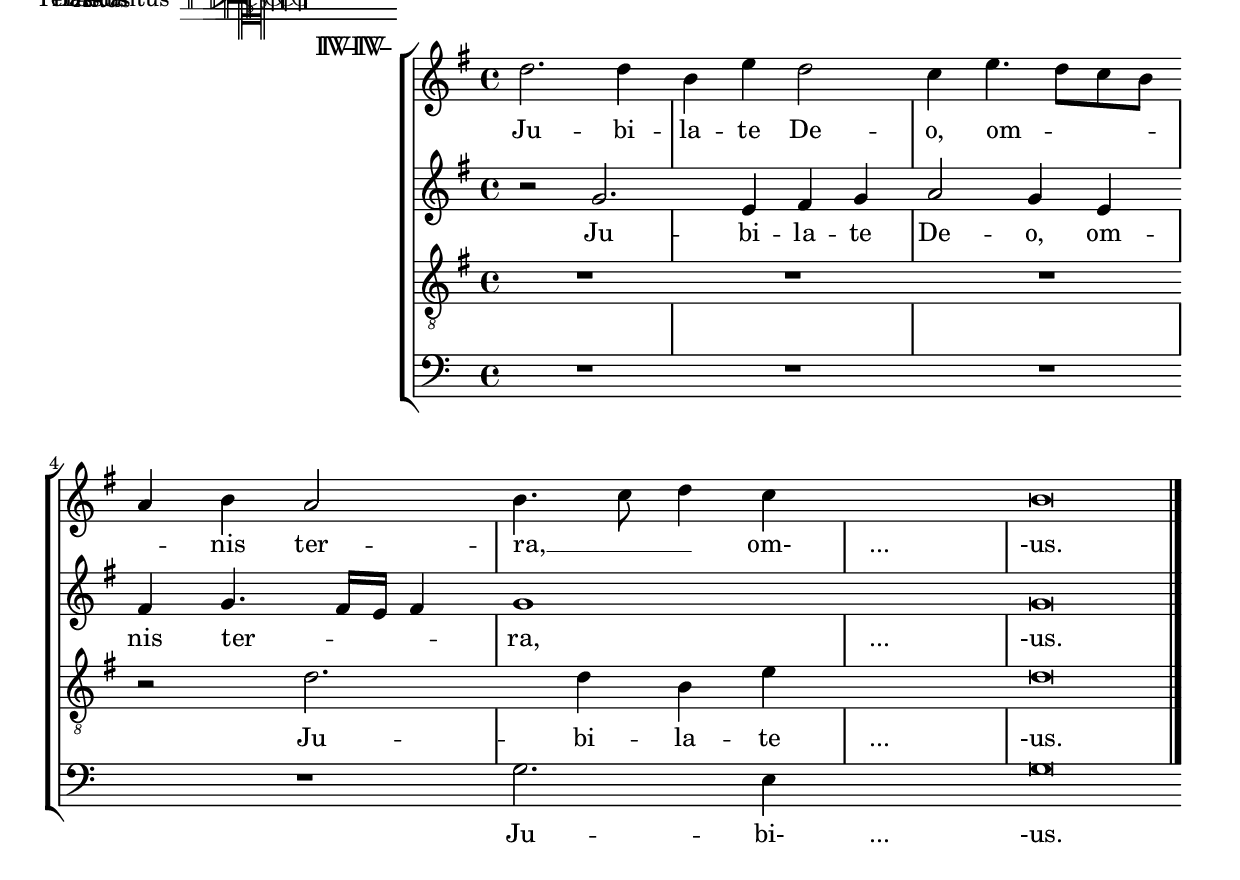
%% Do not edit this file; it is auto-generated from input/new
%% This file is in the public domain.
\version "2.11.49"
\header {
  lsrtags = "staff-notation,ancient-notation"
  texidoc = "Incipits can be added using the instrument name grob, but
keeping separate the instrument name definition and the incipit definition."
  doctitle = "Incipit"
} % begin verbatim

incipit =
#(define-music-function (parser location incipit-music) (ly:music?)
  #{
    \once \override Staff.InstrumentName #'self-alignment-X = #RIGHT
    \once \override Staff.InstrumentName #'self-alignment-Y = #UP
    \once \override Staff.InstrumentName #'Y-offset = #4
    \once \override Staff.InstrumentName #'padding = #0.3
    \once \override Staff.InstrumentName #'stencil = 
    #(lambda (grob)
       (let* ((instrument-name (ly:grob-property grob 'long-text))
              (layout (ly:output-def-clone (ly:grob-layout grob)))
              (music (make-music 'SequentialMusic
                      'elements (list (make-music 'ContextSpeccedMusic
                                        'context-type 'MensuralStaff
                                        'element (make-music 'PropertySet
                                                   'symbol 'instrumentName
                                                   'value instrument-name))
                                      $incipit-music)))
              (score (ly:make-score music))
              (mm (ly:output-def-lookup layout 'mm))
              (indent (ly:output-def-lookup layout 'indent))
              (width (ly:output-def-lookup layout 'incipit-width))
              (incipit-width (if (number? width)
                                 (* width mm)
                                 (* indent 0.5))))
         (ly:output-def-set-variable! layout 'indent (- indent incipit-width))
         (ly:output-def-set-variable! layout 'line-width indent)
         (ly:output-def-set-variable! layout 'ragged-right #f)
         (ly:output-def-set-variable! layout 'ragged-last #f)
         (ly:output-def-set-variable! layout 'system-count 1)
         (ly:score-add-output-def! score layout)
         (set! (ly:grob-property grob 'long-text)
               (markup #:score score))
         (ly:system-start-text::print grob)))
  #})

%%%%%%%%%%%%%%%%%%%%%%%%%

global = {
  \set Score.skipBars = ##t
  \key g \major
  \time 4/4
  
  %make the staff lines invisible on staves
  \override Staff.BarLine #'transparent = ##t
  % the actual music
  \skip 1*8

  % let finis bar go through all staves
  \override Staff.BarLine #'transparent = ##f

  % finis bar
  \bar "|."
}

discantusIncipit = <<
  \new MensuralVoice = discantusIncipit <<
    \repeat unfold 9 { s1 \noBreak }
    {
      \clef "neomensural-c1"
      \key f \major
      \time 2/2
      c''1.
    }
  >>
  \new Lyrics \lyricsto discantusIncipit { IV- }
>>

discantusNotes = {
  \transpose c' c'' {
    \clef "treble"
    d'2. d'4 |
    b e' d'2 |
    c'4 e'4.( d'8 c' b |
    a4) b a2 |
    b4.( c'8 d'4) c'4 |
    \once \override NoteHead #'transparent = ##t
    c'1 |
    b\breve |
  }
}

discantusLyrics = \lyricmode {
  Ju -- bi -- |
  la -- te De -- |
  o, om --
  nis ter -- |
  ra, __ om- |
  "..." |
  -us. |
}

altusIncipit = <<
  \new MensuralVoice = altusIncipit <<
    \repeat unfold 9 { s1 \noBreak }
    {
      \clef "neomensural-c3"
      \key f \major
      \time 2/2
      r1 f'1.
    }
  >>
  \new Lyrics \lyricsto altusIncipit { IV- }
>>

altusNotes = {
  \transpose c' c'' {
    \clef "treble"
    % two measures
    r2 g2. e4 fis g |
    a2 g4 e |
    fis g4.( fis16 e fis4) |
    g1 |
    \once \override NoteHead #'transparent = ##t
    g1 |
    g\breve |
  }
}

altusLyrics = \lyricmode {
  % two measures
  Ju -- bi -- la -- te |
  De -- o, om -- |
  nis ter -- ra, |
  "..." |
  -us. |
}

tenorIncipit = <<
  \new MensuralVoice = tenorIncipit <<
    \repeat unfold 9 { s1 \noBreak }
    {
      \clef "neomensural-c4"
      \key f \major
      \time 2/2
      r\longa
      r\breve
      r1 c'1.
    }
  >>
  \new Lyrics \lyricsto tenorIncipit { IV- }
>>

tenorNotes = {
  \transpose c' c' {
    \once \override Staff.VerticalAxisGroup #'minimum-Y-extent = #'(-6 . 3)
    \clef "treble_8"
    R1 |
    R1 |
    R1 |
    % two measures
    r2 d'2. d'4 b e' |
    \once \override NoteHead #'transparent = ##t
    e'1 |
    d'\breve |
  }
}

tenorLyrics = \lyricmode {
  % two measures
  Ju -- bi -- la -- te |
  "..." |
  -us. 
}

bassusIncipit = <<
  \new MensuralVoice = bassusIncipit <<
    \repeat unfold 9 { s1 \noBreak }
    {
      \clef "bass"
      \key f \major
      \time 2/2
      %% incipit
      r\maxima
      f1.
    }
  >>
  \new Lyrics \lyricsto bassusIncipit { IV- }
>>

bassusNotes = {
  \transpose c' c' {
    \clef "bass"
    R1 |
    R1 |
    R1 |
    R1 |
    g2. e4 |
    \once \override NoteHead #'transparent = ##t
    e1 |
    g\breve |
  }
}

bassusLyrics = \lyricmode {
  Ju -- bi- |
  "..." |
  -us.
}

\score {
  <<
    \new StaffGroup = choirStaff <<
      \new Voice = "discantusNotes" <<
        \global
        \set Staff.instrumentName = "Discantus"
        \incipit \discantusIncipit
        \discantusNotes
      >>
      \new Lyrics = "discantusLyrics" \lyricsto discantusNotes { \discantusLyrics }
      \new Voice = "altusNotes" <<
        \global
        \set Staff.instrumentName = "Altus"
        \incipit \altusIncipit
        \altusNotes
      >>
      \new Lyrics = "altusLyrics" \lyricsto altusNotes { \altusLyrics }
      \new Voice = "tenorNotes" <<
        \global
        \set Staff.instrumentName = "Tenor"
        \incipit \tenorIncipit
        \tenorNotes
      >>
      \new Lyrics = "tenorLyrics" \lyricsto tenorNotes { \tenorLyrics }
      \new Voice = "bassusNotes" <<
        \set Staff.instrumentName = "Bassus"
        \incipit \bassusIncipit
        \bassusNotes
      >>
    >>
    \new Lyrics = "bassusLyrics" \lyricsto bassusNotes { \bassusLyrics }
    %% Keep the bass lyrics outside of the staff group to avoid bar lines
    %% between the lyrics.
  >>
  \layout {
    \context {
      \Score
      %% no bar lines in staves
      \override BarLine #'transparent = ##t
    }
    %% the next three instructions keep the lyrics between the bar lines
    \context {
      \Lyrics
      \consists "Bar_engraver" 
      \override BarLine #'transparent = ##t
    } 
    \context {
      \StaffGroup
      \consists "Separating_line_group_engraver"
    }
    \context {
      \Voice
      %% no slurs
      \override Slur #'transparent = ##t
      %% Comment in the below "\remove" command to allow line
      %% breaking also at those bar lines where a note overlaps
      %% into the next measure.  The command is commented out in this
      %% short example score, but especially for large scores, you
      %% will typically yield better line breaking and thus improve
      %% overall spacing if you comment in the following command.
      %%\remove "Forbid_line_break_engraver"
    }
    indent=6\cm
    incipit-width = 4\cm
  }
}
